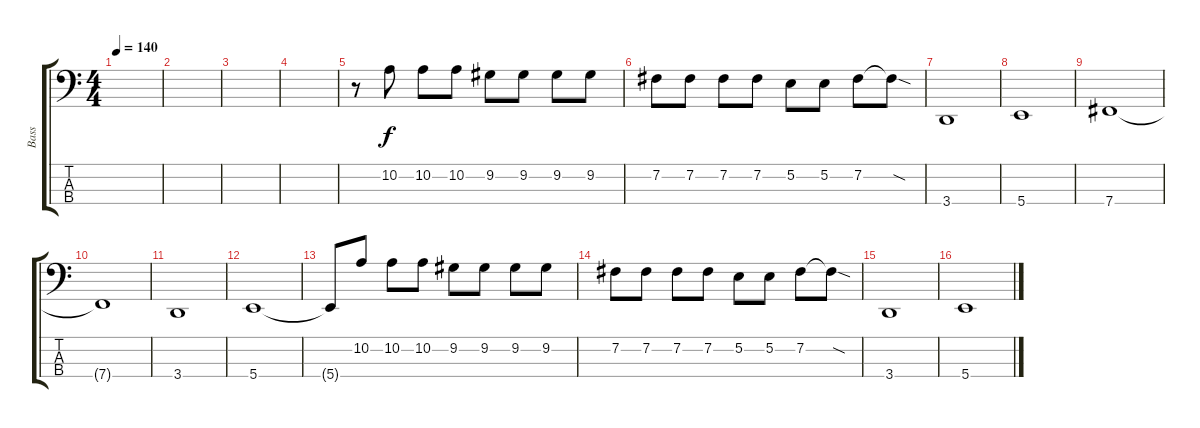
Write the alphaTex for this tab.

\track ("Bass" "Bass") {instrument electricbassfinger}
\staff {score tabs}
\tuning (E2 B1 Gb1 B0) {hide}
\ts (4 4)
\tempo 140
\clef f4
\ks c
|
|
|
|
r.8 10.2.8 10.2.8 10.2.8 9.2.8 9.2.8 9.2.8 9.2.8 |
7.2.8 7.2.8 7.2.8 7.2.8 5.2.8 5.2.8 7.2.8 7.2{sod t}.8 |
3.4.1 |
5.4.1 |
7.4.1 |
7.4{t}.1 |
3.4.1 |
5.4.1 |
5.4{t}.8 10.2.8 10.2.8 10.2.8 9.2.8 9.2.8 9.2.8 9.2.8 |
7.2.8 7.2.8 7.2.8 7.2.8 5.2.8 5.2.8 7.2.8 7.2{sod t}.8 |
3.4.1 |
5.4.1
